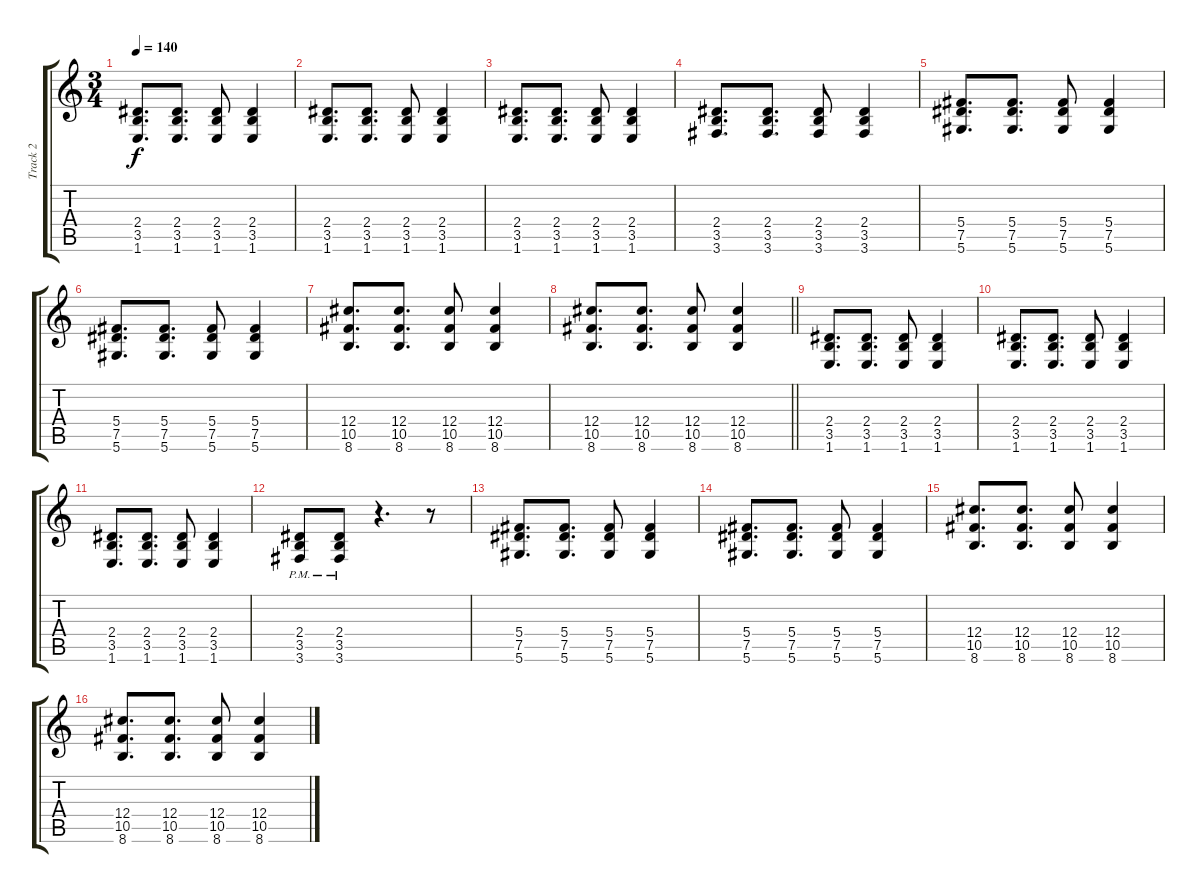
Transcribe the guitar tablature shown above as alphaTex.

\track ("Track 2" "Track 2") {instrument electricguitarjazz}
\staff {score tabs}
\tuning (Eb4 Bb3 Gb3 Db3 Ab2 Eb2) {hide}
\ts (3 4)
\tempo 140
\clef g2
\ks c
(2.4 3.5 1.6).8{d dy f} (2.4 3.5 1.6).8{d} (2.4 3.5 1.6).8 (2.4 3.5 1.6).4 |
(2.4 3.5 1.6).8{d} (2.4 3.5 1.6).8{d} (2.4 3.5 1.6).8 (2.4 3.5 1.6).4 |
(2.4 3.5 1.6).8{d} (2.4 3.5 1.6).8{d} (2.4 3.5 1.6).8 (2.4 3.5 1.6).4 |
(2.4 3.5 3.6).8{d} (2.4 3.5 3.6).8{d} (2.4 3.5 3.6).8 (2.4 3.5 3.6).4 |
(5.4 7.5 5.6).8{d} (5.4 7.5 5.6).8{d} (5.4 7.5 5.6).8 (5.4 7.5 5.6).4 |
(5.4 7.5 5.6).8{d} (5.4 7.5 5.6).8{d} (5.4 7.5 5.6).8 (5.4 7.5 5.6).4 |
(12.4 10.5 8.6).8{d} (12.4 10.5 8.6).8{d} (12.4 10.5 8.6).8 (12.4 10.5 8.6).4 |
\barLineRight lightlight
(12.4 10.5 8.6).8{d} (12.4 10.5 8.6).8{d} (12.4 10.5 8.6).8 (12.4 10.5 8.6).4 |
(2.4 3.5 1.6).8{d} (2.4 3.5 1.6).8{d} (2.4 3.5 1.6).8 (2.4 3.5 1.6).4 |
(2.4 3.5 1.6).8{d} (2.4 3.5 1.6).8{d} (2.4 3.5 1.6).8 (2.4 3.5 1.6).4 |
(2.4 3.5 1.6).8{d} (2.4 3.5 1.6).8{d} (2.4 3.5 1.6).8 (2.4 3.5 1.6).4 |
(2.4{pm} 3.5{pm} 3.6{pm}).8 (2.4{pm} 3.5{pm} 3.6{pm}).8 r.4{d} r.8 |
(5.4 7.5 5.6).8{d} (5.4 7.5 5.6).8{d} (5.4 7.5 5.6).8 (5.4 7.5 5.6).4 |
(5.4 7.5 5.6).8{d} (5.4 7.5 5.6).8{d} (5.4 7.5 5.6).8 (5.4 7.5 5.6).4 |
(12.4 10.5 8.6).8{d} (12.4 10.5 8.6).8{d} (12.4 10.5 8.6).8 (12.4 10.5 8.6).4 |
(12.4 10.5 8.6).8{d} (12.4 10.5 8.6).8{d} (12.4 10.5 8.6).8 (12.4 10.5 8.6).4
